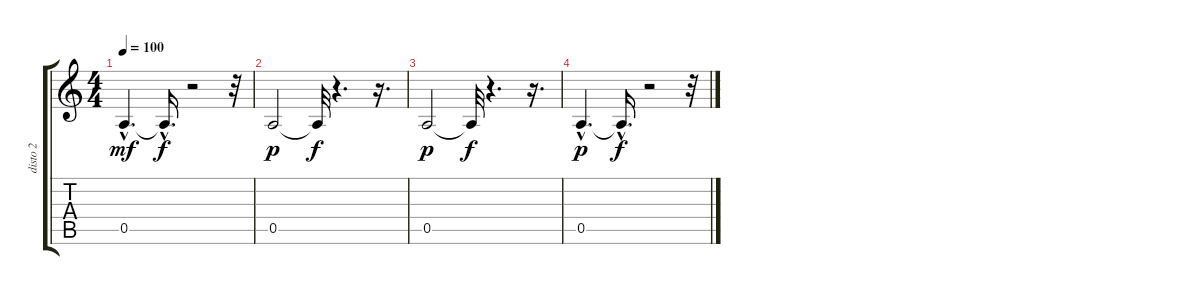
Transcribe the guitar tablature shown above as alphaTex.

\track ("disto 2" "disto 2") {instrument distortionguitar}
\staff {score tabs}
\tuning (E4 B3 G3 D3 A2 E2) {hide}
\ts (4 4)
\tempo 100
\clef g2
\ks c
0.5{hac}.4{d dy mf} 0.5{hac t}.16{d dy f} r.2 r.32 |
0.5.2{dy p} 0.5{t}.32{dy f} r.4{d} r.16{d} |
0.5.2{dy p} 0.5{t}.32{dy f} r.4{d} r.16{d} |
0.5{hac}.4{d dy p} 0.5{hac t}.16{d dy f} r.2 r.32
